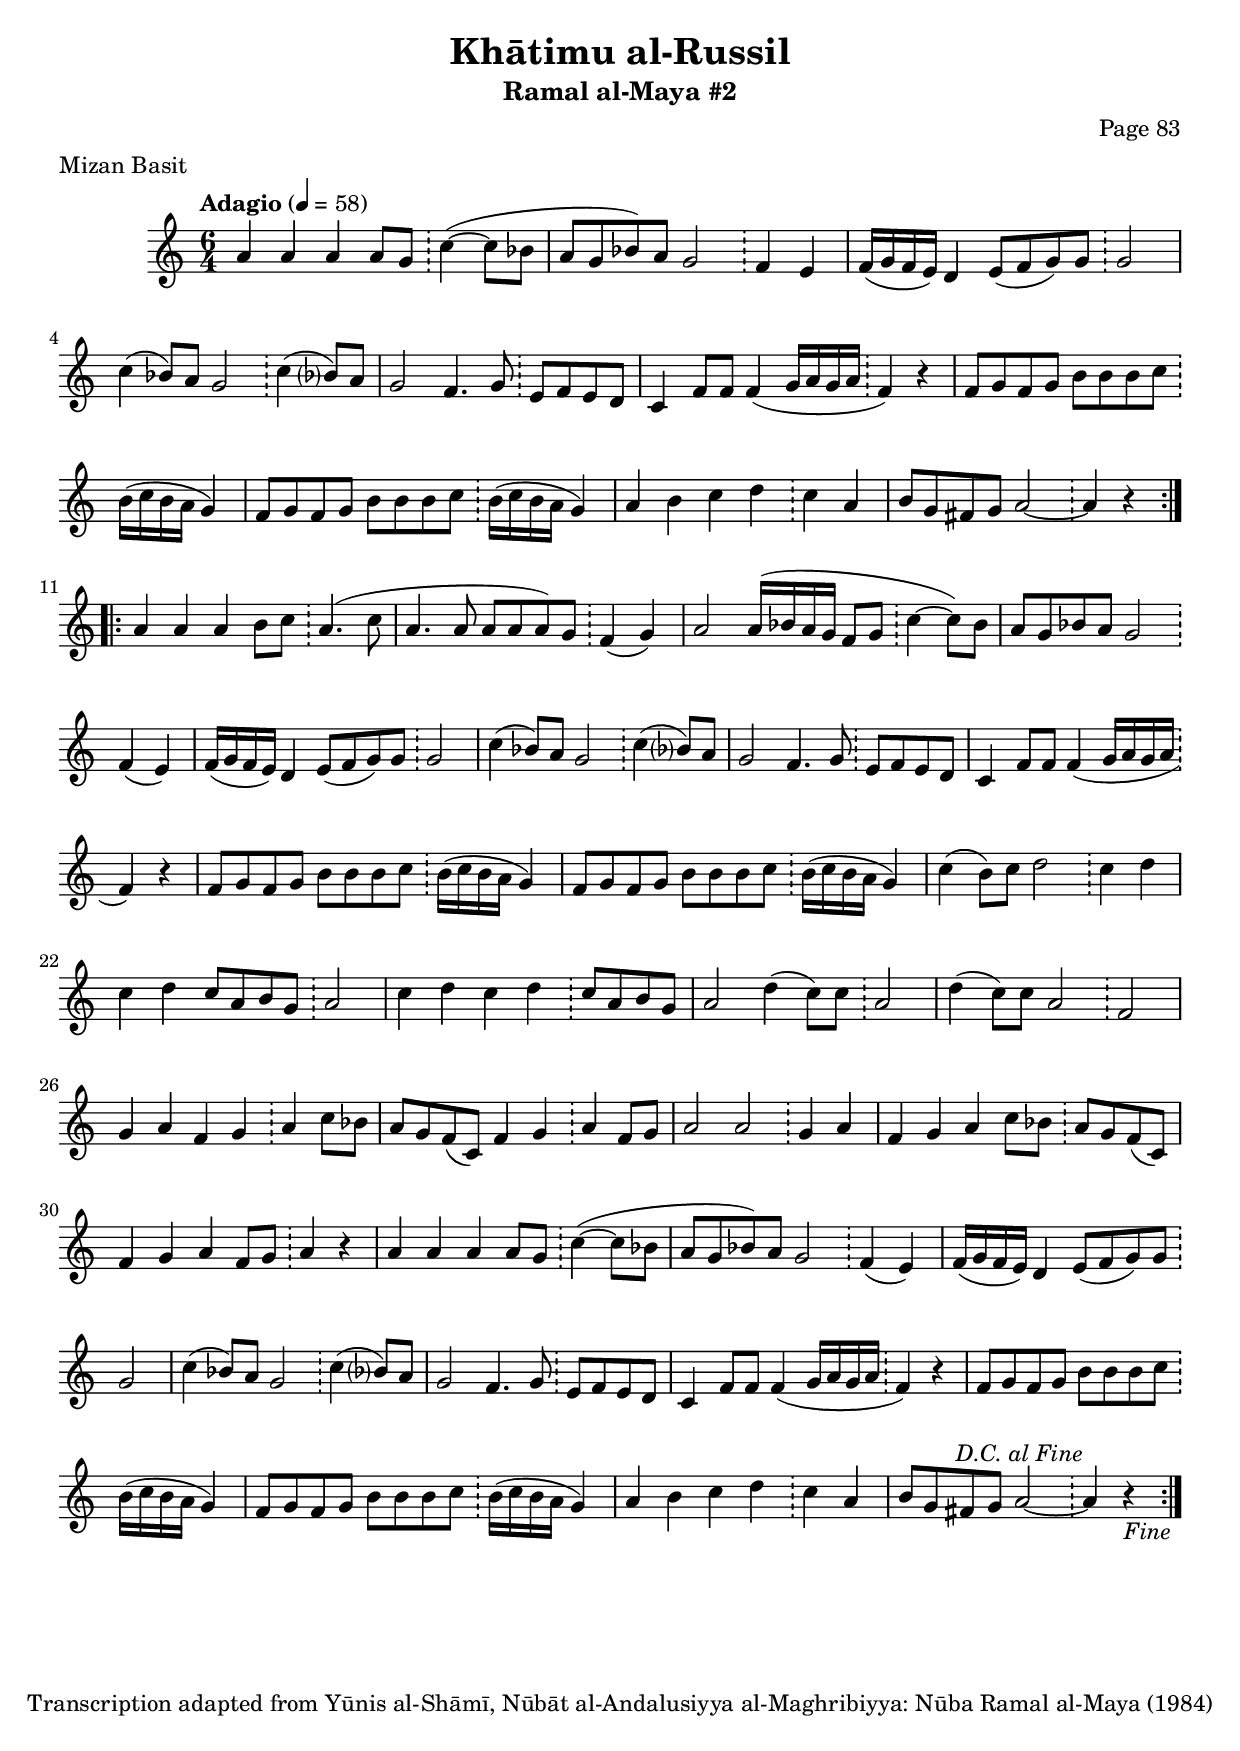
\version "2.18.2"

\header {
	title = "Khātimu al-Russil"
	subtitle = "Ramal al-Maya #2"
	composer = "Page 83"
	meter = "Mizan Basit"
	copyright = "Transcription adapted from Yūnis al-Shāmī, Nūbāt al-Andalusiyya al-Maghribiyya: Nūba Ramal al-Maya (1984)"
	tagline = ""
}

% VARIABLES

db = \bar "!"
dc = \markup { \right-align { \italic { "D.C. al Fine" } } }
ds = \markup { \right-align { \italic { "D.S. al Fine" } } }
dsalcoda = \markup { \right-align { \italic { "D.S. al Coda" } } }
dcalcoda = \markup { \right-align { \italic { "D.C. al Coda" } } }
fine = \markup { \italic { "Fine" } }
incomplete = \markup { \right-align "Incomplete: missing pages in scan. Following number is likely also missing" }
continue = \markup { \center-align "Continue..." }
segno = \markup { \musicglyph #"scripts.segno" }
coda = \markup { \musicglyph #"scripts.coda" }
error = \markup { { "Wrong number of beats in score" } }
repeaterror = \markup { { "Score appears to be missing repeat" } }
accidentalerror = \markup { { "Unclear accidentals" } }

\score {
	\relative d' {
		\clef "treble"
		\key c \major
		\time #'(2 2 2) 6/4
		\tempo "Adagio" 4 = 58

		\repeat volta 3 {

			a'4 a a a8 g \db c4~( c8 bes |
			a g bes) a g2 \db f4 e |
			f16( g f e) d4 e8( f g) g \db g2 |
			c4( bes8) a g2 \db c4( bes?8) a |
			g2 f4. g8 \db e f e d |
			c4 f8 f f4( g16 a g a \db f4) r |
			f8 g f g b b b c \db b16( c b a g4) |
			f8 g f g b b b c \db b16( c b a g4) |
			a b c d \db c a |
			b8 g fis g a2~ \db a4 r
		}

		\repeat volta 2 {
			a4 a a b8 c \db a4.( c8 |
			a4. a8 a a a) g \db f4( g) |
			a2 a16( bes a g f8 g \db c4~ c8) bes |
			a g bes a g2 \db f4( e) |
			f16( g f e) d4 e8( f g) g \db g2 |
			c4( bes8) a g2 \db c4( bes?8) a |
			g2 f4. g8 \db e f e d |
			c4 f8 f f4( g16 a g a \db f4) r |
			f8 g f g b b b c \db b16( c b a g4) |
			f8 g f g b b b c \db b16( c b a g4) |
			c4( b8) c d2 \db c4 d |
			c d c8 a b g \db a2 |
			c4 d c d \db c8 a b g |
			a2 d4( c8) c \db a2 |
			d4( c8) c a2 \db f |
			g4 a f g \db a c8 bes |
			a g f( c) f4 g \db a f8 g |
			a2 a \db g4 a |
			f4 g a c8 bes \db a g f( c) |
			f4 g a f8 g \db a4 r |

			% repeat of beginning

			a4 a a a8 g \db c4~( c8 bes |
			a g bes) a g2 \db f4( e) |
			f16( g f e) d4 e8( f g) g \db g2 |
			c4( bes8) a g2 \db c4( bes?8) a |
			g2 f4. g8 \db e f e d |
			c4 f8 f f4( g16 a g a \db f4) r |
			f8 g f g b b b c \db b16( c b a g4) |
			f8 g f g b b b c \db b16( c b a g4) |
			a b c d \db c a |
			b8 g fis g a2~ \db a4^\dc r_\fine
		}
	}

	\layout {}
	\midi {}
}
